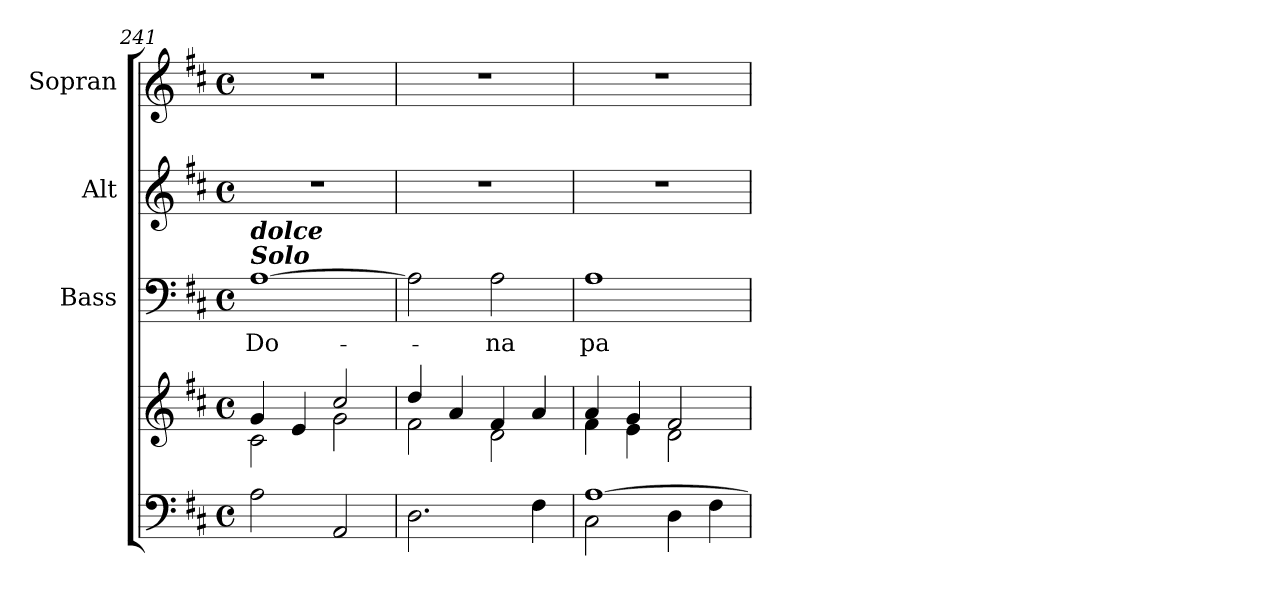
**kern	**kern	**kern	**text	**kern	**kern
*part4	*part4	*part3	*part3	*part2	*part1
*staff5	*staff4	*staff3	*staff3	*staff2	*staff1
*	*	*I"Bass	*	*I"Alt	*I"Sopran
*	*	*I'B.	*	*I'A.	*I'S.
*clefF4	*clefG2	*clefF4	*	*clefG2	*clefG2
*k[f#c#]	*k[f#c#]	*k[f#c#]	*	*k[f#c#]	*k[f#c#]
*D:	*D:	*D:	*	*D:	*D:
*M4/4	*M4/4	*M4/4	*	*M4/4	*M4/4
*met(c)	*met(c)	*met(c)	*	*met(c)	*met(c)
=241	=241	=241	=241	=241	=241
*	*^	*	*	*	*
!	!	!	!LO:TX:a:Bi:t=Solo	!	!	!
!	!	!	!LO:TX:a:Bi:t=dolce	!	!	!
!	!	!	!	!LO:LY:b	!	!
2A\	4g/	2c#\	[1A	Do-	1r	1r
.	4e/	.	.	.	.	.
2AA/	2cc#/	2g\	.	.	.	.
=242	=242	=242	=242	=242	=242	=242
2.D\	4dd/	2f#\	2A\]	.	1r	1r
.	4a/	.	.	.	.	.
!	!	!	!	!LO:LY:b	!	!
.	4f#/	2d\	2A\	-na	.	.
4F#\	4a/	.	.	.	.	.
=243	=243	=243	=243	=243	=243	=243
*^	*	*	*	*	*	*
!	!	!	!	!	!LO:LY:b	!	!
[>1A	2C#\	4a/	4f#\	1A	pa-	1r	1r
.	.	4g/	4e\	.	.	.	.
.	4D\	2f#/	2d\	.	.	.	.
.	4F#\	.	.	.	.	.	.
*v	*v	*	*	*	*	*	*
*	*v	*v	*	*	*	*
=	=	=	=	=	=
*-	*-	*-	*-	*-	*-
